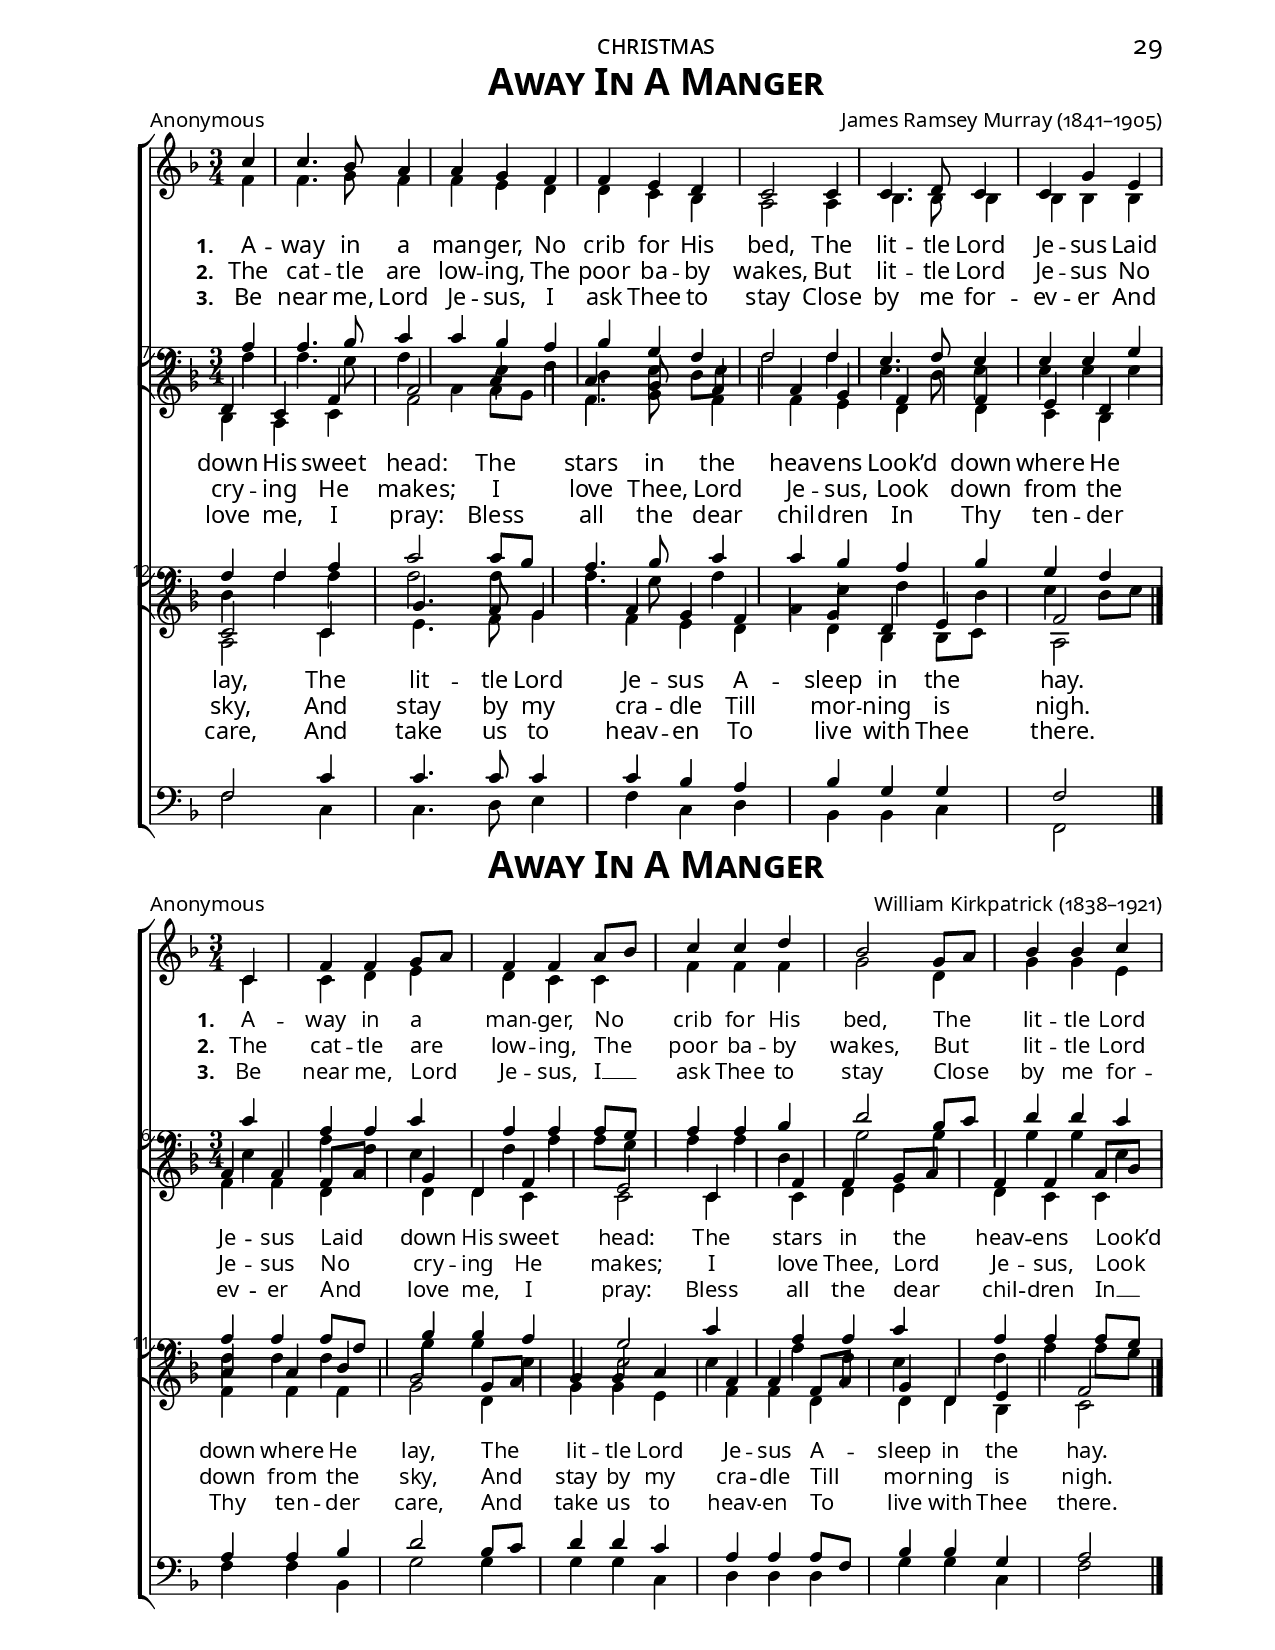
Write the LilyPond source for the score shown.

\version "2.14.2"
\include "util.ly"
\header {
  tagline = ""%\markup { "from" \italic {ChristmasCarolMusic.org}}
}
\paper {
  print-all-headers = ##t
  paper-height = 11\in
  paper-width = 8.5\in
  indent = 0\in
  %system-system-spacing = #'((basic-distance . 10) (padding . 0))
  score-markup-spacing =
    #'((basic-distance . 0)
       (minimum-distance . 0)
       (padding . 0)
       (stretchability . 80))
  system-system-spacing =
    #'((basic-distance . 0)
       (minimum-distance . 0)
       (padding . -10)
       (stretchability . 100))
  markup-system-spacing =
    #'((basic-distance . 0)
       (minimum-distance . 0)
       (padding . 0)
       (stretchability . 0))
  last-bottom-spacing =
    #'((basic-distance . 0)
       (minimum-distance . 0)
       (padding . 0)
       (stretchability . 0))
%{IF_LESSER
  markup-system-spacing #'stretchability = 50
  top-markup-spacing #'stretchability = 30
  last-bottom-spacing #'stretchability = 60
%}%END_IF_LESSER
  ragged-last-bottom = ##f
  ragged-bottom = ##f
  two-sided = ##t
  inner-margin = 1\in
  outer-margin = 0.75\in
  top-margin = 0.26\in
  bottom-margin = 0.25\in
  first-page-number = #029
  print-first-page-number = ##t
  headerLine = \markup{\override #'(font-name . "Garamond Premier Pro") \smallCapsOldStyle"christmas"}
  oddHeaderMarkup = \markup\fill-line{
     \override #'(font-name . "Garamond Premier Pro")\abs-fontsize #12.5
     \combine 
        \fill-line{"" \on-the-fly #print-page-number-check-first
        \oldStylePageNum""
        }
        \fill-line{\headerLine}
  }
  evenHeaderMarkup = \markup {
     \override #'(font-name . "Garamond Premier Pro")\abs-fontsize #12.5
     \combine
        \on-the-fly #print-page-number-check-first
        \oldStylePageNum""
        \fill-line{\headerLine}
  }
}
#(set-global-staff-size 18) \paper{ #(define fonts (make-pango-font-tree "Garamond Premier Pro" "Garamond Premier Pro" "Garamond Premier Pro" (/ 18 20))) }
#(set-global-staff-size 17.8) \paper{ #(define fonts (make-pango-font-tree "Garamond Premier Pro" "Garamond Premier Pro" "Garamond Premier Pro" (/ 17.8 20))) }
%{IF_LESSER
#(set-global-staff-size 18) \paper{ #(define fonts (make-pango-font-tree "Garamond Premier Pro" "Garamond Premier Pro" "Garamond Premier Pro" (/ 18 20))) }
%}%END_IF_LESSER
global = {
  \key f \major
  \time 3/4
  \autoBeamOff
}

sopMusic = \relative c'' {
  \partial 4 c4 |
  c4. bes8 a4 |
  a g f |
  f e d |
  c2 c4 |
  c4. d8 c4 |
  
  c g' e |
  d c f |
  a2 c4 |
  c4. bes8 a4 |
  \slurDashed a g f |
  
  f e d |
  c2 c4 |
  bes'4. a8 g4 |
  a g f |
  g d e |
  \partial 2 f2 \bar "|."
%{IF_LESSER
\pageBreak
%}%END_IF_LESSER
}
sopWords = \lyricmode {
  
}

altoMusic = \relative c' {
  f4 |
  f4. g8 f4 |
  f e d |
  d c bes |
  a2 a4 |
  bes4. bes8 bes4 |
  
  bes bes bes |
  bes a c |
  f2 a8[ g] |
  f4. g8 f4 |
  f e d |
  
  d c bes |
  a2 c4 |
  e4. f8 g4 |
  f e d |
  d bes bes8[ c] |
  a2 \bar "|."
}
altoWords = \lyricmode {
  \dropLyricsIV
  \set stanza = #"1. "
  A -- way in a man -- ger,
  No crib for His bed,
  The lit -- tle Lord Je -- sus
  Laid down His sweet head:
  The stars in the heav -- ens
  Look’d down where He lay,
  The lit -- tle Lord Je -- sus
  A -- sleep in the hay.
}
altoWordsII = \lyricmode {
  \dropLyricsIV
  \set stanza = #"2. "
  The cat -- tle are low -- ing,
  The poor ba -- by wakes,
  But lit -- tle Lord Je -- sus
  No cry -- ing He makes;
  I love Thee, Lord Je -- sus,
  Look down from the sky,
  And stay by my cra -- dle
  Till mor -- ning is nigh.
}
altoWordsIII = \lyricmode {
  \dropLyricsIV
  \set stanza = #"3. "
  Be near me, Lord Je -- sus,
  I ask Thee to stay
  Close by me for -- ev -- er
  And love me, I pray:
  Bless all the dear chil -- dren
  In Thy ten -- der care,
  And take us to heav -- en
  To live with Thee there.
}
altoWordsIV = \lyricmode {
}

tenorMusic = \relative c {
  a'4 |
  a4. bes8 c4 |
  c bes a |
  bes g f |
  f2 f4 |
  e4. f8 e4 |
  
  e e g |
  f f a |
  c2 c8[ bes] |
  a4. bes8 c4 |
  c bes a |
  
  bes g f |
  f2 c'4 |
  c4. c8 c4 |
  c bes a |
  bes g g |
  f2 \bar "|."
}
tenorWords = \lyricmode {

}

bassMusic = \relative c {
  f4 |
  f4. e8 f4 |
  f,4 c' d |
  bes c bes8[ c] |
  f2 f4 |
  c4. bes8 c4 |
  
  c c c |
  bes f' f |
  f2 f4 |
  f4. e8 f4 |
  f, c' d |
  
  bes c bes8[ c] |
  f2 c4 |
  c4. d8 e4 |
  f c d |
  bes bes c4 |
  f,2 \bar "|."
}
bassWords = \lyricmode {

}

\score {
  <<
   \new ChoirStaff <<
%    \new Lyrics = sopranos \with { \override VerticalAxisGroup #'nonstaff-relatedstaff-spacing = #'((basic-distance . 1)) }
    \new Staff = women <<
      \new Voice = "sopranos" { \voiceOne << \global \sopMusic >> }
      \new Voice = "altos" { \voiceTwo << \global \altoMusic >> }
    >>
    \new Lyrics \with { alignAboveContext = #"women" } \lyricsto "sopranos" \sopWords
    \new Lyrics = "altosIV"  \with { alignBelowContext = #"women" } \lyricsto "sopranos" \altoWordsIV
    \new Lyrics = "altosIII"  \with { alignBelowContext = #"women" } \lyricsto "sopranos" \altoWordsIII
    \new Lyrics = "altosII"  \with { alignBelowContext = #"women" } \lyricsto "sopranos" \altoWordsII
    \new Lyrics = "altos"  \with { alignBelowContext = #"women" } \lyricsto "sopranos" \altoWords
   \new Staff = men <<
      \clef bass
      \new Voice = "tenors" { \voiceOne << \global \tenorMusic >> }
      \new Voice = "basses" { \voiceTwo << \global \bassMusic >> }
    >>
    \new Lyrics \with { alignAboveContext = #"men" \override VerticalAxisGroup #'nonstaff-relatedstaff-spacing = #'((basic-distance . 1)) } \lyricsto "tenors" \tenorWords
    \new Lyrics \with { alignBelowContext = #"men" \override VerticalAxisGroup #'nonstaff-relatedstaff-spacing = #'((basic-distance . 1)) } \lyricsto "basses" \bassWords
  >>
%    \new PianoStaff << \new Staff { \new Voice { \pianoRH } } \new Staff { \clef "bass" \pianoLH } >>
  >>
  \layout {
  \context {
    \Lyrics
    \override LyricText #'font-size = #1.3
  }
    %#(layout-set-staff-size 13)
    #(define fonts (make-pango-font-tree "Garamond Premier Pro" "Garamond Premier Pro" "Garamond Premier Pro" (/ 18 20)))
    #(define fonts (make-pango-font-tree "Garamond Premier Pro" "Garamond Premier Pro" "Garamond Premier Pro" (/ 17.8 20)))
%{IF_LESSER
#(define fonts (make-pango-font-tree "Garamond Premier Pro" "Garamond Premier Pro" "Garamond Premier Pro" (/ 18 20)))
%}%END_IF_LESSER
    \context {
      \Score
      \override SpacingSpanner #'base-shortest-duration = #(ly:make-moment 1 2)
      \override SpacingSpanner #'common-shortest-duration = #(ly:make-moment 1 2)
    }
    \context {
      % Remove all empty staves
      % \Staff \RemoveEmptyStaves \override VerticalAxisGroup #'remove-first = ##t
    }
    \context {
      \Lyrics
      \override LyricText #'X-offset = #center-on-word
    }
  }
  \header {
    title = \markup{\override #'(font-name . "Garamond Premier Pro Semibold"){ \abs-fontsize #18 \smallCapsOldStyle"Away In A Manger"}}
    poet = \markup\oldStyleNum"Anonymous"
    composer = \markup\oldStyleNum"James Ramsey Murray (1841–1905)"
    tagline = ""%\markup { "from" \italic {ChristmasCarolMusic.org}}
  }
}





























global = {
  \key f \major
  \time 3/4
  \autoBeamOff
}

sopMusic = \relative c' {
  \partial 4 c4 |
  f f g8[ a] |
  f4 f a8[ bes] |
  c4 c d |
  bes2 g8[ a] |
  bes4 bes c |
  
  a a f8[ a] |
  g4 d f |
  e2 \bar"" c4 |
  f f g8[ a] |
  f4 f a8[ bes] |
  
  c4 c d |
  bes2 g8[ a] |
  bes4 bes c |
  a4 a f8[ a] |
  g4 d e |
  f2 \bar "|."
}
sopWords = \lyricmode {
  
}

altoMusic = \relative c' {
  c4 |
  c d e |
  d c c |
  f4 f f |
  g2 d4 |
  g g e |
  f f d |
  
  d d c 
  c2 c4 |
  c d e |
  d c c |
  f4 f f |
  g2 d4 |
  g g e |
  f f d |
  d d bes |
  c2 \bar"|."
}
altoWords = \lyricmode {
  \dropLyricsIV
  \set stanza = #"1. "
  A -- way in a  man -- ger,
  No crib for His bed,
  The lit -- tle Lord Je -- sus
  Laid down His sweet head:
  The stars in the heav -- ens
  Look’d down where He lay,
  The lit -- tle Lord Je -- sus
  A -- sleep in the hay.
}
altoWordsII = \lyricmode {
  \dropLyricsIV
  \set stanza = #"2. "
  The cat -- tle are low -- ing,
  The poor ba -- by wakes,
  But lit -- tle Lord Je -- sus
  No cry -- ing He makes;
  I love Thee, Lord Je -- sus,
  Look down from the sky,
  And stay by my cra -- dle
  Till mor -- ning is nigh.
}
altoWordsIII = \lyricmode {
  \dropLyricsIV
  \set stanza = #"3. "
  Be near me, Lord Je -- sus,
  I __ ask Thee to stay
  Close by me for -- ev -- er
  And love me, I pray:
  Bless all the dear chil -- dren
  In __ Thy ten -- der care,
  And take us to heav -- en
  To live with Thee there.
}
altoWordsIV = \lyricmode {
}

tenorMusic = \relative c' {
  c4 |
  a a c |
  a a a8[ g] |
  a4 a bes |
  d2 bes8[ c] |
  d4 d c |
  a a a8[ f] |
  
  bes4 bes a |
  g2 c4 |
  a a c |
  a a a8[ g] |
  a4 a bes |
  d2 bes8[ c] |
  d4 d c |
  a a a8[ f] |
  bes4 bes g |
  a2 \bar"|."
}
tenorWords = \lyricmode {

}

bassMusic = \relative c {
  c4 |
  f d c |
  d f f8[ e] |
  f4 f bes, |
  g'2 g4 |
  g g c, |
  d d d |
  
  g g c, |
  c2 c4 |
  f d c |
  d f f8[ e] |
  f4 f bes, |
  g'2 g4 |
  g g c, |
  d d d |
  g g c, |
  f2 \bar"|."
}
bassWords = \lyricmode {

}

\score {
  <<
   \new ChoirStaff <<
%    \new Lyrics = sopranos \with { \override VerticalAxisGroup #'nonstaff-relatedstaff-spacing = #'((basic-distance . 1)) }
    \new Staff = women <<
      \new Voice = "sopranos" { \voiceOne << \global \sopMusic >> }
      \new Voice = "altos" { \voiceTwo << \global \altoMusic >> }
    >>
    \new Lyrics \with { alignAboveContext = #"women" } \lyricsto "sopranos" \sopWords
    \new Lyrics = "altosIV"  \with { alignBelowContext = #"women" } \lyricsto "sopranos" \altoWordsIV
    \new Lyrics = "altosIII"  \with { alignBelowContext = #"women" } \lyricsto "sopranos" \altoWordsIII
    \new Lyrics = "altosII"  \with { alignBelowContext = #"women" } \lyricsto "sopranos" \altoWordsII
    \new Lyrics = "altos"  \with { alignBelowContext = #"women" } \lyricsto "sopranos" \altoWords
   \new Staff = men <<
      \clef bass
      \new Voice = "tenors" { \voiceOne << \global \tenorMusic >> }
      \new Voice = "basses" { \voiceTwo << \global \bassMusic >> }
    >>
    \new Lyrics \with { alignAboveContext = #"men" \override VerticalAxisGroup #'nonstaff-relatedstaff-spacing = #'((basic-distance . 1)) } \lyricsto "tenors" \tenorWords
    \new Lyrics \with { alignBelowContext = #"men" \override VerticalAxisGroup #'nonstaff-relatedstaff-spacing = #'((basic-distance . 1)) } \lyricsto "basses" \bassWords
  >>
%    \new PianoStaff << \new Staff { \new Voice { \pianoRH } } \new Staff { \clef "bass" \pianoLH } >>
  >>
  \layout {
  \context {
    \Lyrics
    \override LyricText #'font-size = #1.3
  }
    %#(layout-set-staff-size 13)
    #(define fonts (make-pango-font-tree "Garamond Premier Pro" "Garamond Premier Pro" "Garamond Premier Pro" (/ 18 20)))
    #(define fonts (make-pango-font-tree "Garamond Premier Pro" "Garamond Premier Pro" "Garamond Premier Pro" (/ 17.8 20)))
%{IF_LESSER
#(define fonts (make-pango-font-tree "Garamond Premier Pro" "Garamond Premier Pro" "Garamond Premier Pro" (/ 18 20)))
%}%END_IF_LESSER
    \context {
      \Score
      \override SpacingSpanner #'base-shortest-duration = #(ly:make-moment 1 2)
      \override SpacingSpanner #'common-shortest-duration = #(ly:make-moment 1 2)
    }
    \context {
      % Remove all empty staves
      % \Staff \RemoveEmptyStaves \override VerticalAxisGroup #'remove-first = ##t
    }
\context {\Lyrics \override LyricText #'font-size = #0.7 }
%6.14g    \context {\Lyrics \override LyricText #'font-size = #0.7 }
%6x9 \context {\Lyrics\override LyricText #'font-size = #1.2 }
    \context {
      \Lyrics
      \override LyricText #'X-offset = #center-on-word
    }
  }
  \header {
    title = \markup{\override #'(font-name . "Garamond Premier Pro Semibold"){ \abs-fontsize #18 \smallCapsOldStyle"Away In A Manger"}}
    poet = \markup\oldStyleNum"Anonymous"
    composer = \markup\oldStyleNum"William Kirkpatrick (1838–1921)"
  }
}

